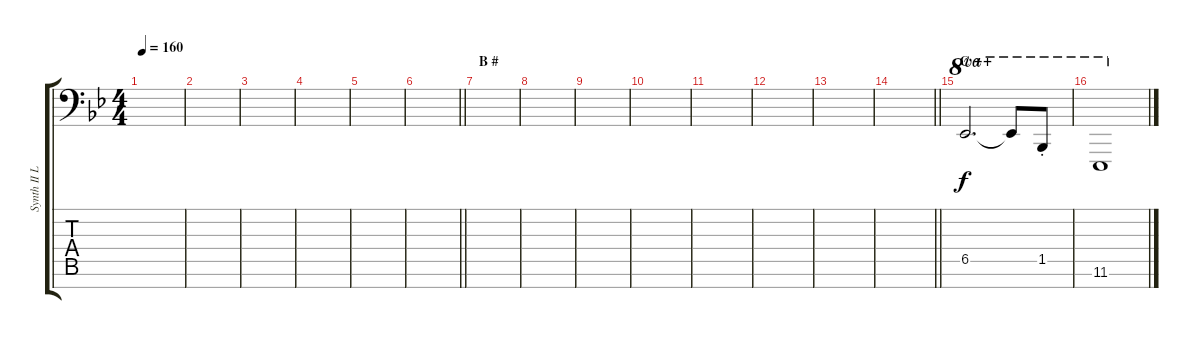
\track ("Synth II Left (Kotobuki Tsumugi)" "Synth II L") {instrument electricpiano1}
\staff {score tabs}
\tuning (E4 B3 G3 D3 A2 E1 E0) {hide}
\ts (4 4)
\tempo 160
\clef f4
\ks bb
|
|
|
|
|
\barLineRight lightlight
|
\section ("" "B #")
|
|
|
|
|
|
|
\barLineRight lightlight
|
\section ("" "C ++")
6.5.2{d ot 8va} 6.5{t}.8{ot 8va} 1.5{st}.8{ot 8va} |
11.6.1{ot 8va}
